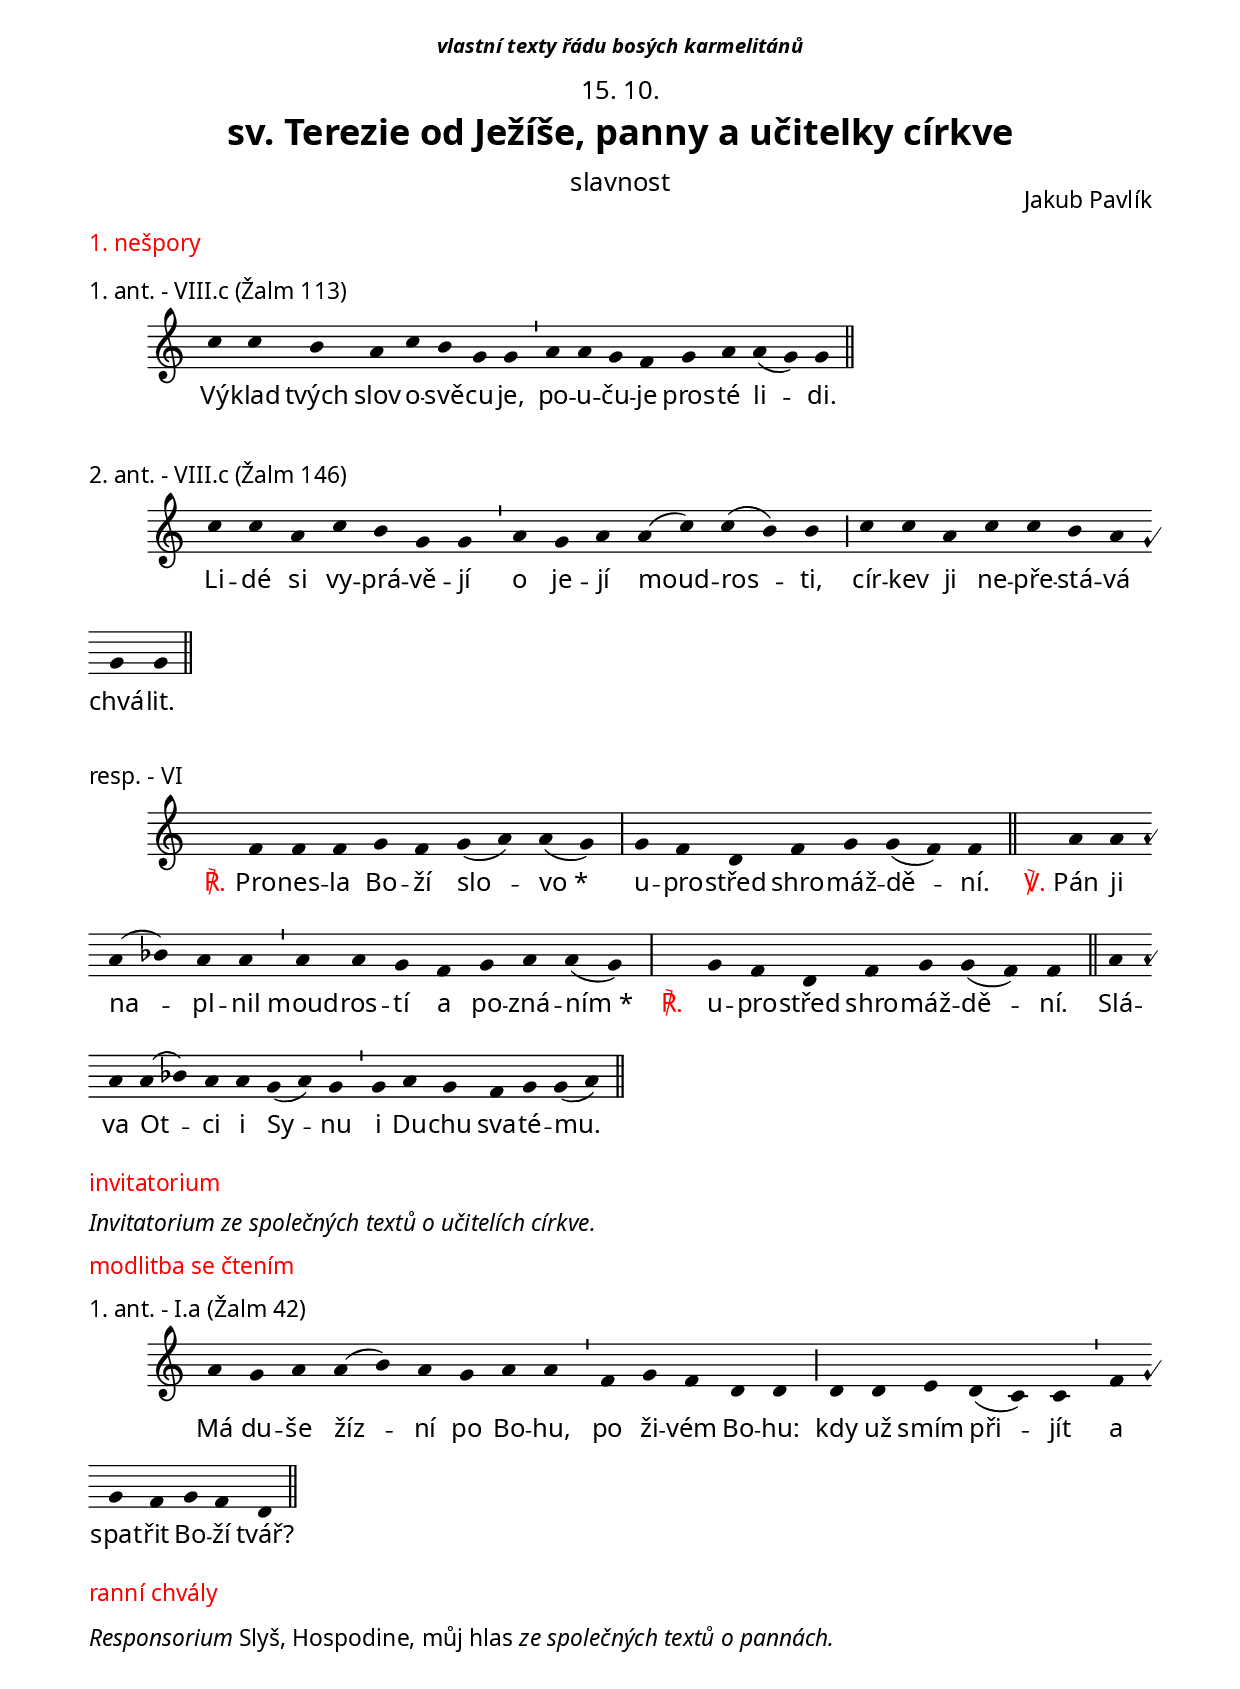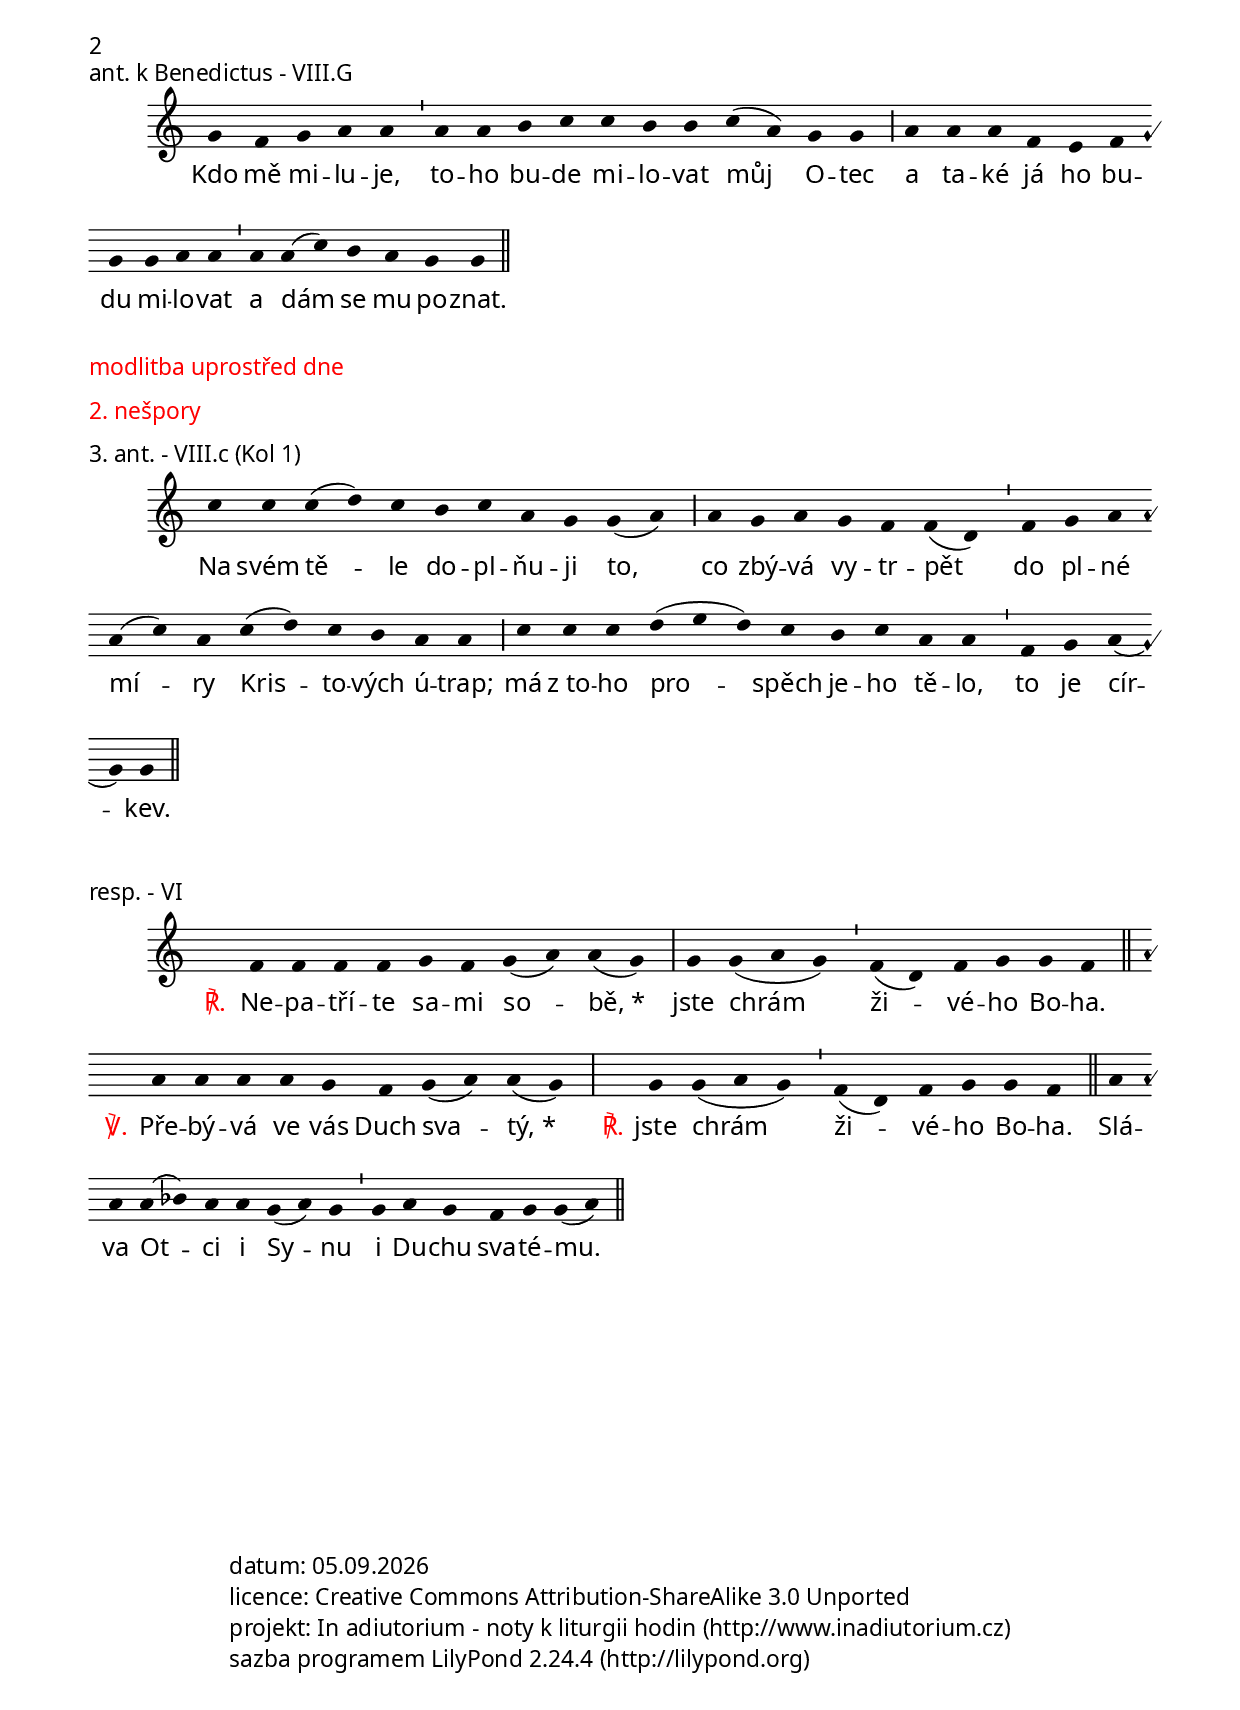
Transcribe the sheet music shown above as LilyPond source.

\version "2.19.80"

\include "../../spolecne.ly"
\include "../../spolecne/reholni.ly"
\include "../../dilyresponsorii.ly"
\version "2.12.0"

textyOCD = "vlastní texty řádu bosých karmelitánů"


\header {
  title = \markup\titleSvatek
            "sv. Terezie od Ježíše, panny a učitelky církve"
            slavnost
            "15. 10."
            \textyOCD
  composer = "Jakub Pavlík"
}

\markup {\nadpisHodinka {"1. nešpory"}}

\score {
  \relative c'' {
    \choralniRezim
    c4 c b a c b g g \barMin
    a a g f g a a( g) g \barFinalis
  }
  \addlyrics {
    Vý -- klad tvých slov o -- svě -- cu -- je,
    po -- u -- ču -- je pros -- té li -- di.
  }
  \header {
    quid = "1. ant."
    modus = "VIII"
    differentia = "c"
    psalmus = "Žalm 113"
    id = "1ne-a1"
    piece = \markup\sestavTitulek
  }
}

\score {
  \relative c'' {
    \choralniRezim
    c4 c a c b g g \barMin a g a a( c) c( b) b \barMaior
    c c a c c b a g g \barFinalis
  }
  \addlyrics {
    Li -- dé si vy -- prá -- vě -- jí
    o je -- jí moud -- ros -- ti,
    cír -- kev ji ne -- pře -- stá -- vá chvá -- lit.
  }
  \header {
    quid = "2. ant."
    modus = "VIII"
    differentia = "c"
    psalmus = "Žalm 146"
    fial = "sanktoral/1101vsichnisvati.ly#sexta?zacatek"
    id = "1ne-a2"
    piece = \markup\sestavTitulek
  }
}

\score {
  \relative c'' {
    \choralniRezim
  }
  \addlyrics {
    Bůh jí dal velikou moudrost a poznání, srdce bez hranic jako písek na mořském břehu.
  }
  \header {
    quid = "3. ant."
    modus = ""
    differentia = ""
    psalmus = "Ef 1"
    id = "1ne-a3"
    piece = \markup\sestavTitulek
  }
}

\score {
  \relative c' {
    \choralniRezim

    % R
    \neviditelna f
    f4 f f g f g( a) a( g) \barMax
    g f d f g g( f) f \barFinalis
    % V
    \neviditelna a
    a4 a a( bes) a a \barMin a a g f g a a( g) \barMax
    % R
    \neviditelna a
    g f d f g g( f) f \barFinalis
    % Slava
    \respVIdoxologie \barFinalis
  }
  \addlyrics {
    \Response Pro -- nes -- la Bo -- ží slo -- vo_* u -- pro -- střed shro -- máž -- dě -- ní.
    \Verse Pán ji na -- pl -- nil moud -- ros -- tí a po -- zná -- ním_*
    \Response u -- pro -- střed shro -- máž -- dě -- ní.
    \textRespDoxologie
  }
  \header {
    quid = "resp."
    modus = "VI"
    id = "1ne-r"
    piece = \markup {\sestavTitulekResp}
  }
}

\score {
  \relative c' {
    \choralniRezim
  }
  \addlyrics {
    Svatá matko Terezie, ukaž nám cestu dokonalosti, po které přijdeme s Kristem do věčných příbytků.
  }
  \header {
    quid = "ant. k Magnificat"
    modus = ""
    differentia = ""
    psalmus = ""
    id = "1ne-amag"
    piece = \markup {\sestavTitulekBezZalmu}
  }
}

\markup {\nadpisHodinka {"invitatorium"}}

\markup\italic{
  Invitatorium ze společných textů o učitelích církve.
}

\markup {\nadpisHodinka {"modlitba se čtením"}}

\score {
  \relative c'' {
    \choralniRezim
    a4 g a a( b) a g a a \barMin
    f g f d d \barMaior
    d d e d( c) c \barMin
    f g f g f d \barFinalis
  }
  \addlyrics {
    Má du -- še žíz -- ní po Bo -- hu,
    po ži -- vém Bo -- hu:
    kdy už smím při -- jít
    a spat -- řit Bo -- ží tvář?
  }
  \header {
    quid = "1. ant."
    modus = "I"
    differentia = "a"
    psalmus = "Žalm 42"
    fial = "commune/zazemrele.ly#mc-a3"
    id = "mc-a1"
    piece = \markup\sestavTitulek
  }
}

\score {
  \relative c' {
    \choralniRezim
  }
  \addlyrics {
    Tvá velikost, Pane, je nevystižná, kdo vypoví tvé divy a nádhernou slávu tvé vznešenosti?
  }
  \header {
    quid = "2. ant."
    modus = ""
    differentia = ""
    psalmus = "Žalm 145-I"
    id = "mc-a2"
    piece = \markup\sestavTitulek
  }
}

\score {
  \relative c' {
    \choralniRezim
  }
  \addlyrics {
    Blízko je Hospodin všem, kdo ho vzývají upřímně, jeho království bude bez konce.
  }
  \header {
    quid = "3. ant."
    modus = ""
    differentia = ""
    psalmus = "Žalm 145-II"
    id = "mc-a3"
    piece = \markup\sestavTitulek
  }
}

% antifonu pro vigilii breviar.cz (zatím?) nemá

\markup {\nadpisHodinka {"ranní chvály"}}

\score {
  \relative c'' {
    \choralniRezim
  }
  \addlyrics {
    Má duše po tobě žízní, Bože, prahne po tobě mé tělo.
  }
  \header {
    quid = "1. ant."
    modus = ""
    differentia = ""
    psalmus = "Žalm 63"
    id = "rch-a1"
    piece = \markup\sestavTitulek
  }
}

\score {
  \relative c' {
    \choralniRezim
  }
  \addlyrics {
    Všechna díla Páně, velebte Pána, chvalte ho všichni jeho svatí.
  }
  \header {
    quid = "2. ant."
    modus = ""
    differentia = ""
    psalmus = "Dan 3-III"
    id = "rch-a2"
    piece = \markup\sestavTitulek
  }
}

\score {
  \relative c'' {
    \choralniRezim
  }
  \addlyrics {
    Ve sboru svatých budu zpívat o tvém milosrdenství, Hospodine.
  }
  \header {
    quid = "3. ant."
    modus = ""
    differentia = ""
    psalmus = "Žalm 149"
    id = "rch-a3"
    piece = \markup\sestavTitulek
  }
}

\markup\italic{
  Responsorium \upright{Slyš, Hospodine, můj hlas}
  ze společných textů o pannách.
}

\score {
  \relative c'' {
    \choralniRezim
    g4 f g a a \barMin
    a a b c c b b c( a) g g \barMaior
    a a a f e f g g a a \barMin
    a a( c) b a g g \barFinalis
  }
  \addlyrics {
    Kdo mě mi -- lu -- je,
    to -- ho bu -- de mi -- lo -- vat můj O -- tec
    a ta -- ké já ho bu -- du mi -- lo -- vat
    a dám se mu po -- znat.
  }
  \header {
    quid = "ant. k Benedictus"
    modus = "VIII"
    differentia = "G"
    psalmus = ""
    fial = "antifony/velikonoce_nedeleA.ly#vimag2?-aleluja"
    id = "rch-aben"
    piece = \markup {\sestavTitulekBezZalmu}
  }
}

\markup {\nadpisHodinka {"modlitba uprostřed dne"}}

\score {
  \relative c' {
    \choralniRezim
  }
  \addlyrics {
    Když se modlíš, vejdi do své komůrky, zavři dveře a modli se k svému Otci, který je ve skrytosti.
  }
  \header {
    quid = "ant. dopoledne"
    modus = ""
    differentia = ""
    psalmus = ""
    id = "tercie"
    piece = \markup\sestavTitulekBezZalmu
  }
}

\score {
  \relative c'' {
    \choralniRezim
  }
  \addlyrics {
    Radujte se stále v Pánu, opakuji: Radujte se! Pán je blízko.
  }
  \header {
    quid = "ant. v poledne"
    modus = ""
    differentia = ""
    psalmus = ""
    id = "sexta"
    piece = \markup\sestavTitulekBezZalmu
  }
}

\score {
  \relative c'' {
    \choralniRezim
  }
  \addlyrics {
    Žijme podle pravdy a v lásce, a tak porosteme po všech stránkách v Krista.
  }
  \header {
    quid = "ant. odpoledne"
    modus = ""
    differentia = ""
    psalmus = ""
    id = "nona"
    piece = \markup\sestavTitulekBezZalmu
  }
}

\markup {\nadpisHodinka {"2. nešpory"}}

\score {
  \relative c'' {
    \choralniRezim
  }
  \addlyrics {
    Pán mi ukázal svaté město zářící Boží vznešeností. Jiskřilo jako nejvzácnější kámen.
  }
  \header {
    quid = "1. ant."
    modus = ""
    differentia = ""
    psalmus = "Žalm 122"
    id = "2ne-a1"
    piece = \markup\sestavTitulek
  }
}

\score {
  \relative c'' {
    \choralniRezim
  }
  \addlyrics {
    Hle, Boží stánek mezi lidmi, Bůh bude přebývat uprostřed nich.
  }
  \header {
    quid = "2. ant."
    modus = ""
    differentia = ""
    psalmus = "Žalm 127"
    id = "2ne-a2"
    piece = \markup\sestavTitulek
  }
}

\score {
  \relative c'' {
    \choralniRezim
    c4 c c( d) c b c a g g( a) \barMaior
    a g a g f f( d) \barMin
    f g a a( c) a c( d) c b a a \barMaior
    c c c d( e d) c b c a a \barMin
    f g a( g) g \barFinalis
  }
  \addlyrics {
    Na svém tě -- le do -- pl -- ňu -- ji to,
    co zbý -- vá vy -- tr -- pět
    do pl -- né mí -- ry Kris -- to -- vých ú -- trap;
    má z_to -- ho pro -- spěch je -- ho tě -- lo, to je cír -- kev.
  }
  \header {
    quid = "3. ant."
    modus = "VIII"
    differentia = "c"
    psalmus = "Kol 1"
    fial = "commune/commune_jedenmucednik.ly#mc-avig?-aleluja"
    id = "2ne-a3"
    piece = \markup\sestavTitulek
  }
}

\score {
  \relative c' {
    \choralniRezim

    % R
    \neviditelna f
    f4 f f f g f g( a) a( g) \barMax
    g g( a g) \barMin f( d) f g g f \barFinalis
    % V
    \neviditelna a
    a a a a g f g( a) a( g) \barMax
    % R
    \neviditelna a
    g g( a g) \barMin f( d) f g g f \barFinalis
    % Slava
    \respVIdoxologie \barFinalis
  }
  \addlyrics {
    \Response Ne -- pa -- tří -- te sa -- mi so -- bě,_* jste chrám ži -- vé -- ho Bo -- ha.
    \Verse Pře -- bý -- vá ve vás Duch sva -- tý,_*
    \Response jste chrám ži -- vé -- ho Bo -- ha.
    \textRespDoxologie
  }
  \header {
    quid = "resp."
    modus = "VI"
    id = "2ne-r"
    piece = \markup {\sestavTitulekResp}
  }
}

\score {
  \relative c' {
    \choralniRezim
  }
  \addlyrics {
    Ať se vaše srdce nechvěje! V domě mého Otce je mnoho příbytků. Odcházím vám připravit místo.
  }
  \header {
    quid = "ant. k Magnificat"
    modus = ""
    differentia = ""
    psalmus = ""
    id = "2ne-amag"
    piece = \markup {\sestavTitulekBezZalmu}
  }
}
